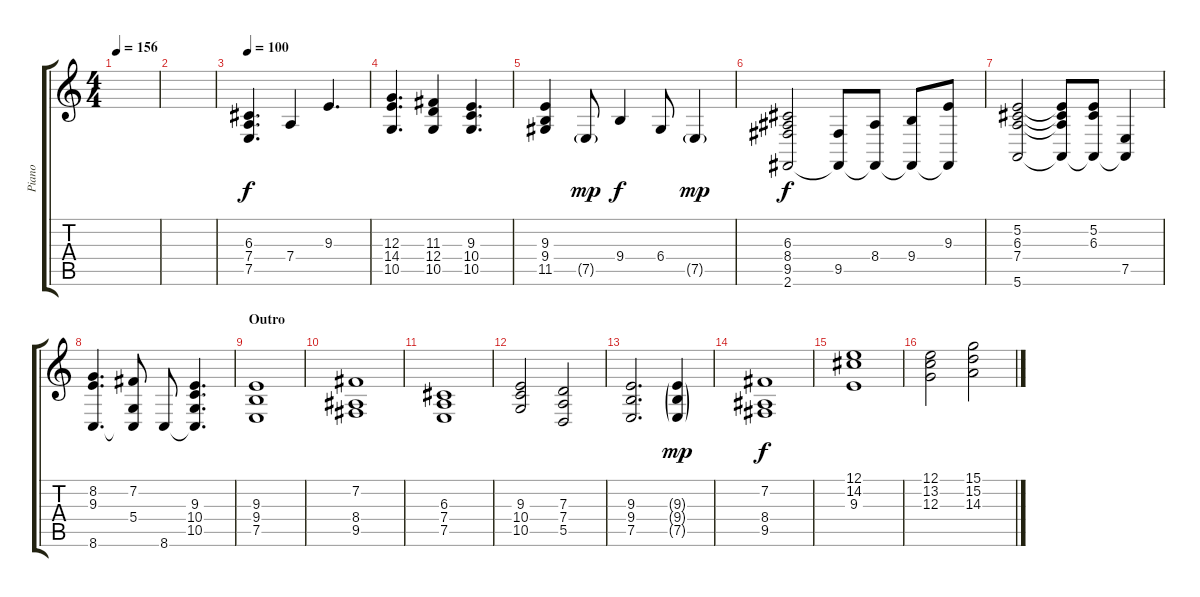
\track ("Piano" "Piano") {instrument acousticgrandpiano}
\staff {score tabs}
\tuning (E4 B3 G3 D3 A2 E2) {hide}
\ts (4 4)
\tempo 156
\clef g2
\ks c
|
|
\tempo 100
(6.3 7.4 7.5).4{d} 7.4.4 9.3.4{d} |
(12.3 14.4 10.5).4{d} (11.3 12.4 10.5).4 (9.3 10.4 10.5).4{d} |
(9.3 9.4 11.5).4 7.5{g}.8{dy mp} 9.4.4{dy f} 6.4.8 7.5{g}.4{dy mp} |
(6.3 8.4 9.5 2.6).2{dy f} (9.5 2.6{t}).8 (8.4 2.6{t}).8 (9.4 2.6{t}).8 (9.3 2.6{t}).8 |
(5.2 6.3 7.4 5.6).2 (5.2{t} 6.3{t} 7.4{t} 5.6{t}).8 (5.2 6.3 5.6{t}).8 (7.5 5.6{t}).4 |
(8.2 9.3 8.6).4{d} (7.2 5.4 8.6{t}).8 8.6.8 (9.3 10.4 10.5 8.6{t}).4{d} |
\section ("" "Outro")
(9.3 9.4 7.5).1 |
(7.2 8.4 9.5).1 |
(6.3 7.4 7.5).1 |
(9.3 10.4 10.5).2 (7.3 7.4 5.5).2 |
(9.3 9.4 7.5).2{d} (9.3{g} 9.4{g} 7.5{g}).4{dy mp} |
(7.2 8.4 9.5).1{dy f} |
(12.1 14.2 9.3).1 |
(12.1 13.2 12.3).2 (15.1 15.2 14.3).2
